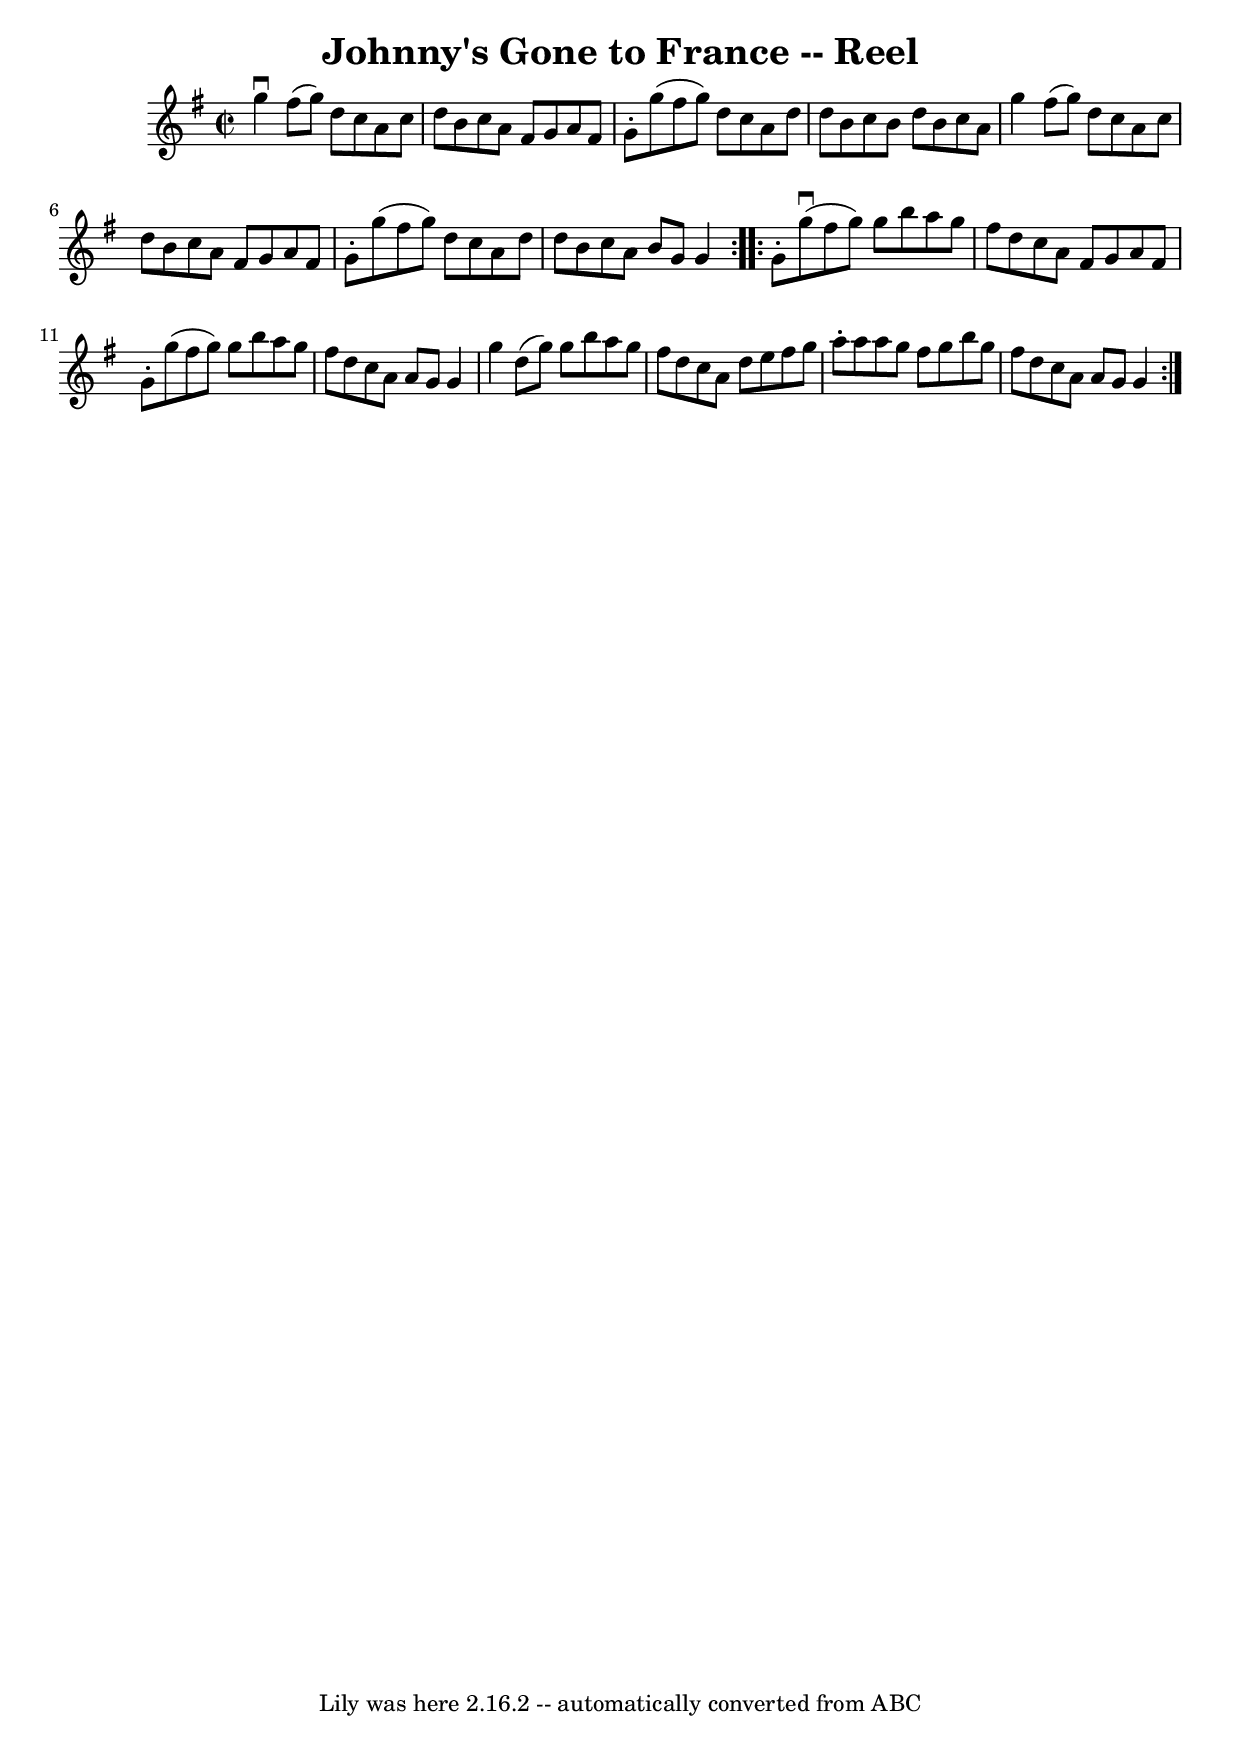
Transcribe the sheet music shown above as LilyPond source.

\version "2.16.2"
\include "Mammoth.ily"
\header {
  %% book = "Ryan's Mammoth Collection"
 crossRefNumber = "1"
 footnotes = ""
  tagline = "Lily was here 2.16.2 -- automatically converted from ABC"
  title = "Johnny's Gone to France -- Reel"

}
voicedefault =  {



  \repeat volta 2 {

    \override Staff.TimeSignature #'style = #'C
    \time 2/2 
    \key g \major
 g''4^\downbow fis''8 (g''8) d''8 c''8 a'8 c''8     |
 d''8 b'8 c''8 a'8 fis'8 g'8 a'8 fis'8     |
 g'8-. g''8 (fis''8 g''8) d''8 c''8 a'8 d''8     |
 d''8 b'8 c''8 b'8 d''8 b'8 c''8 a'8   |
 g''4 fis''8 (g''8) d''8 c''8 a'8 c''8     |
 d''8 b'8 c''8 a'8 fis'8 g'8 a'8 fis'8     |
 g'8-. g''8 (fis''8 g''8) d''8 c''8 a'8 d''8    |
 d''8 b'8 c''8 a'8 b'8 g'8 g'4    

  } 
  \repeat volta 2 {
 g'8-. g''8^\downbow(fis''8 g''8) g''8 b''8 a''8 g''8     |
 fis''8 d''8 c''8 a'8 fis'8 g'8 a'8 fis'8     |
 g'8-. g''8 (fis''8 g''8) g''8 b''8 a''8 g''8     |
 fis''8 d''8 c''8 a'8 a'8 g'8 g'4     |
 g''4 d''8 (g''8) g''8 b''8 a''8 g''8  |
 fis''8 d''8 c''8 a'8 d''8 e''8 fis''8 g''8    |
 a''8-. a''8 a''8 g''8 fis''8 g''8 b''8 g''8     |
 fis''8 d''8 c''8 a'8 a'8 g'8 g'4    
  }   

}

\score{
  <<

    \context Staff="default"
    {
      \voicedefault 
      
    }

  >>
  \layout {
    
  }
  \midi {
  }

}
